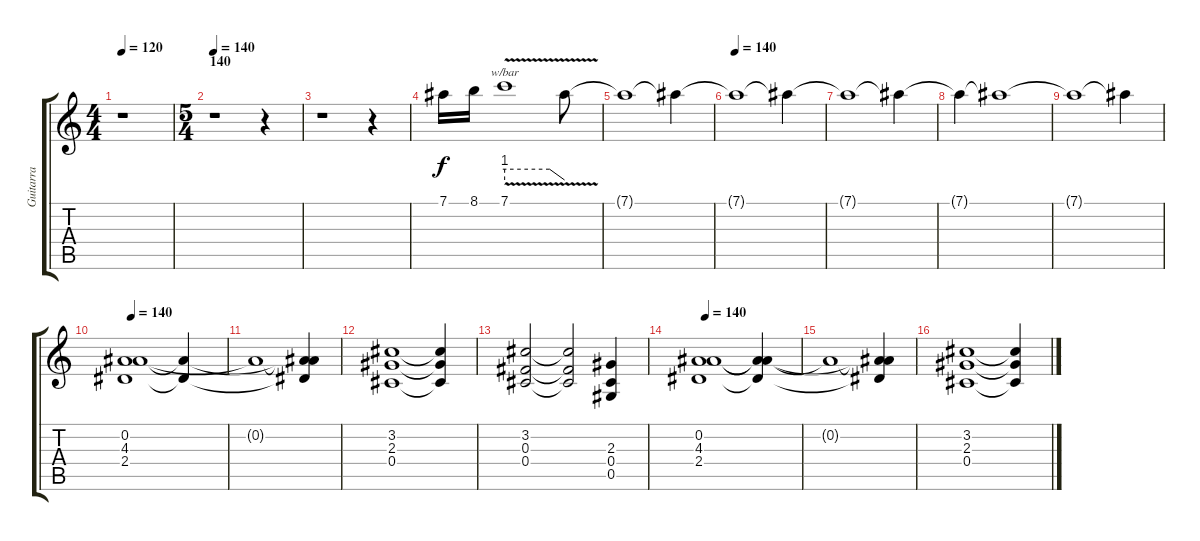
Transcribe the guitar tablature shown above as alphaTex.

\track ("Guitarra" "Guitarra") {instrument distortionguitar}
\staff {score tabs}
\tuning (Eb4 Bb3 Gb3 Db3 Ab2 Eb2) {hide}
\ts (4 4)
\tempo 120
\clef g2
\ks c
r.1{dy f} |
\ts (5 4)
\section ("" "140")
\tempo 140
r.1 r.4 |
r.1 r.4 |
7.1.16 8.1.16 7.1{v}.1{tbe (custom default 0 4 45 4 60 0)} 7.1{t}.8 |
7.1{t}.1 7.1{t}.4 |
\tempo 140
7.1{t}.1 7.1{t}.4 |
7.1{t}.1 7.1{t}.4 |
7.1{t}.4 7.1{t}.1 |
7.1{t}.1 7.1{t}.4 |
\tempo 140
(0.2 4.3 2.4).1 (4.3{t} 2.4{t}).4 |
0.2{t}.1 (0.2{t} 4.3{t} 2.4{t}).4 |
(3.2 2.3 0.4).1 (3.2{t} 2.3{t} 0.4{t}).4 |
(3.2 0.3 0.4).2 (3.2{t} 0.3{t} 0.4{t}).2 (2.3 0.4 0.5).4 |
\tempo 140
(0.2 4.3 2.4).1 (0.2{t} 4.3{t} 2.4{t}).4 |
0.2{t}.1 (0.2{t} 4.3{t} 2.4{t}).4 |
(3.2 2.3 0.4).1 (3.2{t} 2.3{t} 0.4{t}).4
